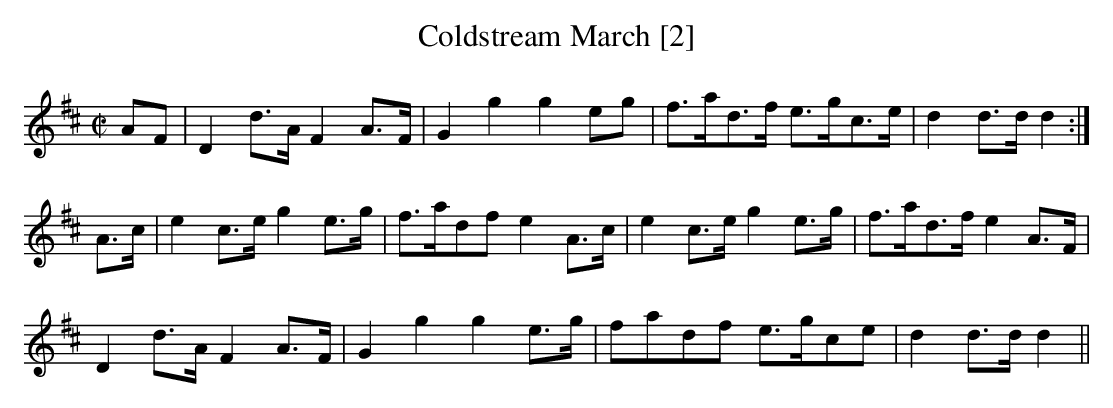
X:1
T:Coldstream March [2]
M:C|
L:1/8
K:D
AF|D2 d>A F2 A>F|G2g2g2 eg|f>ad>f e>gc>e|d2 d>d d2:|
A>c|e2 c>e g2 e>g|f>adf e2 A>c|e2 c>e g2 e>g|f>ad>f e2 A>F|
D2 d>A F2 A>F|G2g2g2 e>g|fadf e>gce|d2 d>d d2||
